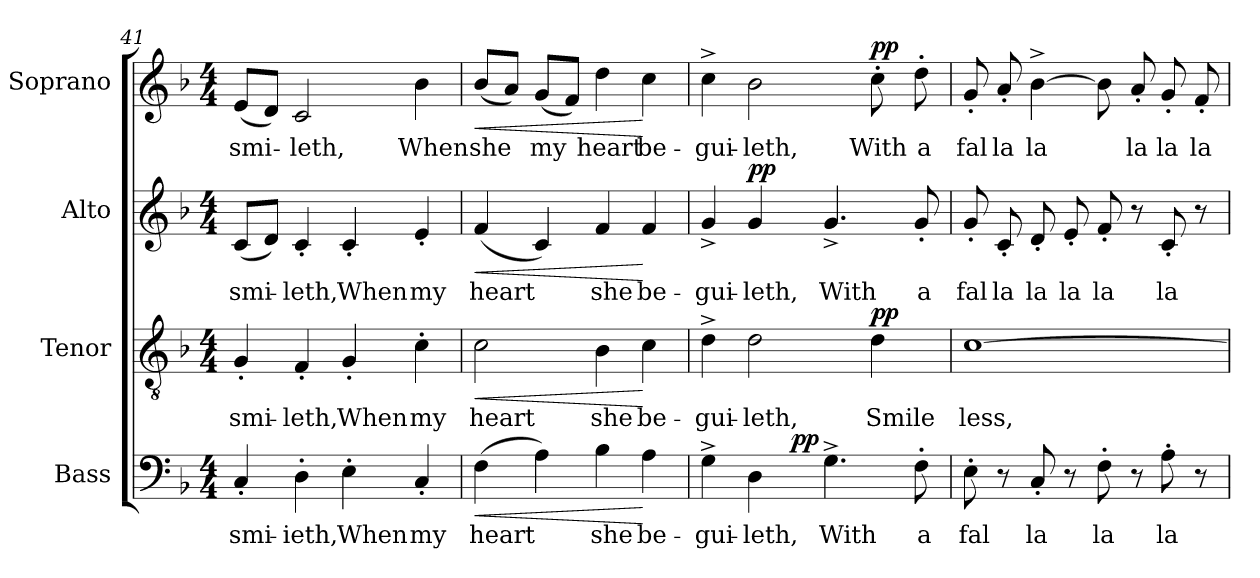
**kern	**text	**dynam	**kern	**text	**dynam	**kern	**text	**dynam	**kern	**text	**dynam
*part4	*part4	*part4	*part3	*part3	*part3	*part2	*part2	*part2	*part1	*part1	*part1
*staff4	*staff4	*staff4	*staff3	*staff3	*staff3	*staff2	*staff2	*staff2	*staff1	*staff1	*staff1
*I"Bass	*	*	*I"Tenor	*	*	*I"Alto	*	*	*I"Soprano	*	*
*I'B.	*	*	*I'T.	*	*	*I'A.	*	*	*I'S.	*	*
*clefF4	*	*	*clefGv2	*	*	*clefG2	*	*	*clefG2	*	*
*	*	*	*ITrd7c12	*	*	*	*	*	*	*	*
*k[b-]	*	*	*k[b-]	*	*	*k[b-]	*	*	*k[b-]	*	*
*F:	*	*	*F:	*	*	*F:	*	*	*F:	*	*
*M4/4	*	*	*M4/4	*	*	*M4/4	*	*	*M4/4	*	*
=41	=41	=41	=41	=41	=41	=41	=41	=41	=41	=41	=41
!	!LO:LY:b:color=#000000	!	!	!	!	!	!	!	!	!	!
!	!	!	!	!LO:LY:b:color=#000000	!	!	!	!	!	!	!
!	!	!	!	!	!	!	!LO:LY:b:color=#000000	!	!	!	!
!	!	!	!	!	!	!	!	!	!	!LO:LY:b:color=#000000	!
4C'i/	smi-	.	4GG'i/	smi-	.	(8ci/L	smi-	.	(8ei/L	smi-	.
.	.	.	.	.	.	8di/J)	.	.	8di/J)	.	.
!	!LO:LY:b:color=#000000	!	!	!	!	!	!	!	!	!	!
!	!	!	!	!LO:LY:b:color=#000000	!	!	!	!	!	!	!
!	!	!	!	!	!	!	!LO:LY:b:color=#000000	!	!	!	!
!	!	!	!	!	!	!	!	!	!	!LO:LY:b:color=#000000	!
4D'i\	-ieth,	.	4FF'i/	-leth,	.	4c'i/	-leth,	.	2ci/	-leth,	.
!	!LO:LY:b:color=#000000	!	!	!	!	!	!	!	!	!	!
!	!	!	!	!LO:LY:b:color=#000000	!	!	!	!	!	!	!
!	!	!	!	!	!	!	!LO:LY:b:color=#000000	!	!	!	!
4E'i\	When	.	4GG'i/	When	.	4c'i/	When	.	.	.	.
!	!LO:LY:b:color=#000000	!	!	!	!	!	!	!	!	!	!
!	!	!	!	!LO:LY:b:color=#000000	!	!	!	!	!	!	!
!	!	!	!	!	!	!	!LO:LY:b:color=#000000	!	!	!	!
!	!	!	!	!	!	!	!	!	!	!LO:LY:b:color=#000000	!
4C'i/	my	.	4C'i\	my	.	4e'i/	my	.	4b-i\	When	.
=42	=42	=42	=42	=42	=42	=42	=42	=42	=42	=42	=42
!	!LO:LY:b:color=#000000	!LO:HP:b	!	!	!	!	!	!	!	!	!
!	!	!	!	!LO:LY:b:color=#000000	!LO:HP:b	!	!	!	!	!	!
!	!	!	!	!	!	!	!LO:LY:b:color=#000000	!LO:HP:b	!	!	!
!	!	!	!	!	!	!	!	!	!	!LO:LY:b:color=#000000	!LO:HP:b
(4Fi\	heart	<	2Ci\	heart	<	(4fi/	heart	<	(8b-i/L	she	<
.	.	.	.	.	.	.	.	.	8ai/J)	.	.
!	!	!	!	!	!	!	!	!	!	!LO:LY:b:color=#000000	!
4Ai\)	.	.	.	.	.	4ci/)	.	.	(8gi/L	my	.
.	.	.	.	.	.	.	.	.	8fi/J)	.	.
!	!LO:LY:b:color=#000000	!	!	!	!	!	!	!	!	!	!
!	!	!	!	!LO:LY:b:color=#000000	!	!	!	!	!	!	!
!	!	!	!	!	!	!	!LO:LY:b:color=#000000	!	!	!	!
!	!	!	!	!	!	!	!	!	!	!LO:LY:b:color=#000000	!
4B-i\	she	.	4BB-i\	she	.	4fi/	she	.	4ddi\	heart	.
!	!LO:LY:b:color=#000000	!	!	!	!	!	!	!	!	!	!
!	!	!	!	!LO:LY:b:color=#000000	!	!	!	!	!	!	!
!	!	!	!	!	!	!	!LO:LY:b:color=#000000	!	!	!	!
!	!	!	!	!	!	!	!	!	!	!LO:LY:b:color=#000000	!
4Ai\	be-	[	4Ci\	be-	[	4fi/	be-	[	4cci\	be-	[
=43	=43	=43	=43	=43	=43	=43	=43	=43	=43	=43	=43
!	!LO:LY:b:color=#000000	!	!	!	!	!	!	!	!	!	!
!	!	!	!	!LO:LY:b:color=#000000	!	!	!	!	!	!	!
!	!	!	!	!	!	!	!LO:LY:b:color=#000000	!	!	!	!
!	!	!	!	!	!	!	!	!	!	!LO:LY:b:color=#000000	!
*^	*	*	*	*	*	*	*	*	*	*	*
4G^i\	4ryy	-gui-	.	4D^i\	-gui-	.	4g^i/	-gui-	.	4cc^i\	-gui-	.
!	!	!LO:LY:b:color=#000000	!	!	!	!	!	!	!	!	!	!
!	!	!	!	!	!LO:LY:b:color=#000000	!	!	!	!	!	!	!
!	!	!	!	!	!	!	!	!LO:LY:b:color=#000000	!	!	!	!
!	!	!	!	!	!	!	!	!	!	!	!LO:LY:b:color=#000000	!
4Di\	16ryy	-leth,	.	2Di\	-leth,	.	4gi/	-leth,	pp	2b-i\	-leth,	.
.	32ryy	.	.	.	.	.	.	.	.	.	.	.
.	64ryy	.	.	.	.	.	.	.	.	.	.	.
.	1024ryy	.	.	.	.	.	.	.	.	.	.	.
.	2ryy	.	pp	.	.	.	.	.	.	.	.	.
!	!	!LO:LY:b:color=#000000	!	!	!	!	!	!	!	!	!	!
!	!	!	!	!	!	!	!	!LO:LY:b:color=#000000	!	!	!	!
4.G^i\	.	With	.	.	.	.	4.g^i/	With	.	.	.	.
!	!	!	!	!	!LO:LY:b:color=#000000	!	!	!	!	!	!	!
!	!	!	!	!	!	!	!	!	!	!	!LO:LY:b:color=#000000	!
.	.	.	.	4Di\	Smile	pp	.	.	.	8cc'i\	With	pp
.	8ryy	.	.	.	.	.	.	.	.	.	.	.
!	!	!LO:LY:b:color=#000000	!	!	!	!	!	!	!	!	!	!
!	!	!	!	!	!	!	!	!LO:LY:b:color=#000000	!	!	!	!
!	!	!	!	!	!	!	!	!	!	!	!LO:LY:b:color=#000000	!
8F'i\	.	a	.	.	.	.	8g'i/	a	.	8dd'i\	a	.
.	128...ryy	.	.	.	.	.	.	.	.	.	.	.
*v	*v	*	*	*	*	*	*	*	*	*	*	*
=44	=44	=44	=44	=44	=44	=44	=44	=44	=44	=44	=44
*^	*	*	*	*	*	*	*	*	*	*	*
!	!	!LO:LY:b:color=#000000	!	!	!	!	!	!	!	!	!	!
*v	*v	*	*	*	*	*	*	*	*	*	*	*
*^	*	*	*	*	*	*	*	*	*	*	*
!	!	!	!	!	!LO:LY:b:color=#000000	!	!	!	!	!	!	!
*v	*v	*	*	*	*	*	*	*	*	*	*	*
*^	*	*	*	*	*	*	*	*	*	*	*
!	!	!	!	!	!	!	!	!LO:LY:b:color=#000000	!	!	!	!
*v	*v	*	*	*	*	*	*	*	*	*	*	*
*^	*	*	*	*	*	*	*	*	*	*	*
!	!	!	!	!	!	!	!	!	!	!	!LO:LY:b:color=#000000	!
*v	*v	*	*	*	*	*	*	*	*	*	*	*
8E'i\	fal	.	[1Ci	less,	.	8g'i/	fal	.	8g'i/	fal	.
!	!	!	!	!	!	!	!LO:LY:b:color=#000000	!	!	!	!
!	!	!	!	!	!	!	!	!	!	!LO:LY:b:color=#000000	!
8r	.	.	.	.	.	8c'i/	la	.	8a'i/	la	.
!	!LO:LY:b:color=#000000	!	!	!	!	!	!	!	!	!	!
!	!	!	!	!	!	!	!LO:LY:b:color=#000000	!	!	!	!
!	!	!	!	!	!	!	!	!	!	!LO:LY:b:color=#000000	!
8C'i/	la	.	.	.	.	8d'i/	la	.	[4b-^i\	la	.
!	!	!	!	!	!	!	!LO:LY:b:color=#000000	!	!	!	!
8r	.	.	.	.	.	8e'i/	la	.	.	.	.
!	!LO:LY:b:color=#000000	!	!	!	!	!	!	!	!	!	!
!	!	!	!	!	!	!	!LO:LY:b:color=#000000	!	!	!	!
8F'i\	la	.	.	.	.	8f'i/	la	.	8b-i\]	.	.
!	!	!	!	!	!	!	!	!	!	!LO:LY:b:color=#000000	!
8r	.	.	.	.	.	8r	.	.	8a'i/	la	.
!	!LO:LY:b:color=#000000	!	!	!	!	!	!	!	!	!	!
!	!	!	!	!	!	!	!LO:LY:b:color=#000000	!	!	!	!
!	!	!	!	!	!	!	!	!	!	!LO:LY:b:color=#000000	!
8A'i\	la	.	.	.	.	8c'i/	la	.	8g'i/	la	.
!	!	!	!	!	!	!	!	!	!	!LO:LY:b:color=#000000	!
8r	.	.	.	.	.	8r	.	.	8f'i/	la	.
=	=	=	=	=	=	=	=	=	=	=	=
*-	*-	*-	*-	*-	*-	*-	*-	*-	*-	*-	*-
